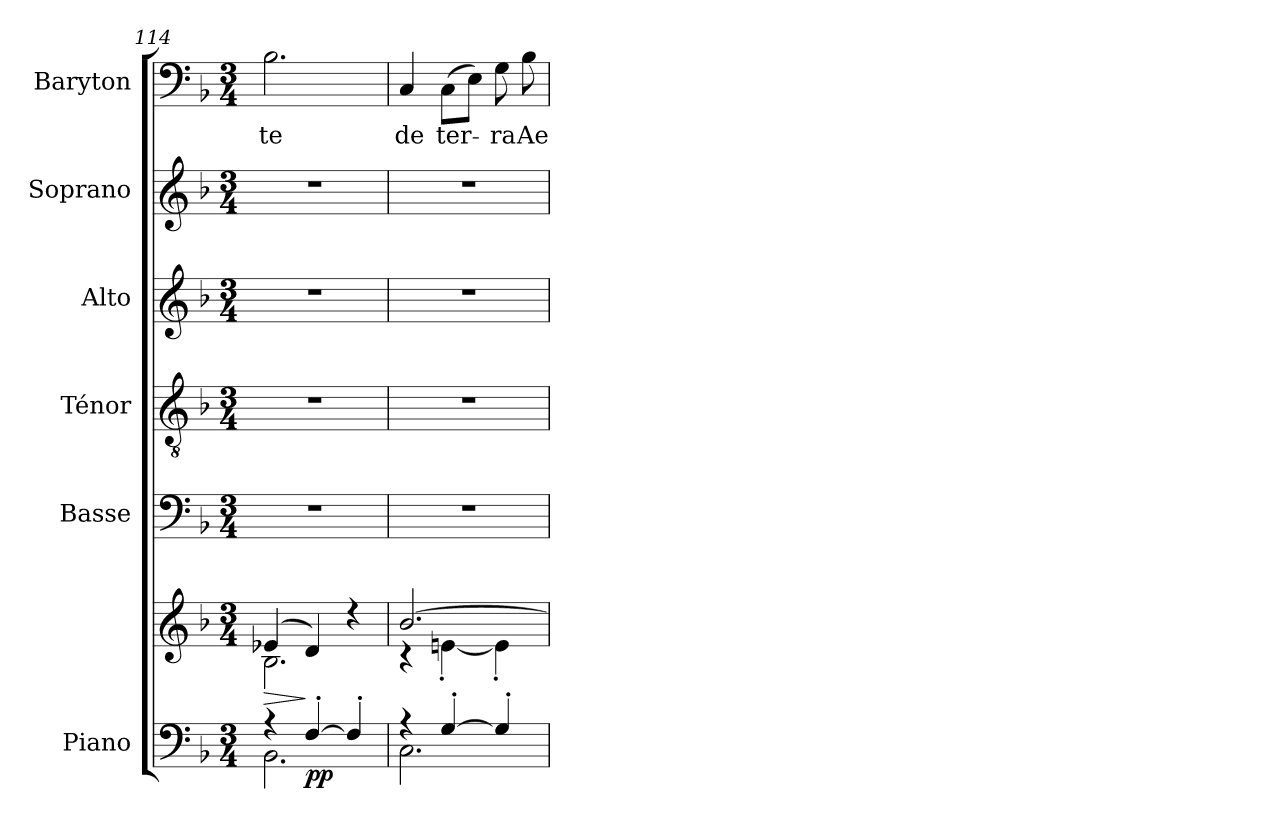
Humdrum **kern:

**kern	**kern	**dynam	**kern	**kern	**kern	**kern	**kern	**text
*part6	*part6	*part6	*part5	*part4	*part3	*part2	*part1	*part1
*staff7	*staff6	*staff6/7	*staff5	*staff4	*staff3	*staff2	*staff1	*staff1
*I"Piano	*	*	*I"Basse	*I"Ténor	*I"Alto	*I"Soprano	*I"Baryton	*
*I'Pno.	*	*	*I'B.	*I'T.	*I'Alt.	*I'So.	*I'Bar.	*
*clefF4	*clefG2	*	*clefF4	*clefGv2	*clefG2	*clefG2	*clefF4	*
*k[b-]	*k[b-]	*	*k[b-]	*k[b-]	*k[b-]	*k[b-]	*k[b-]	*
*M3/4	*M3/4	*	*M3/4	*M3/4	*M3/4	*M3/4	*M3/4	*
=114	=114	=114	=114	=114	=114	=114	=114	=114
*^	*	*	*	*	*	*	*	*
!	!	!	!LO:HP:b	!	!	!	!	!	!LO:LY:b
*	*	*^	*	*	*	*	*	*	*
4r	2.BB-\	(4e-X/	2.B-\	>	2.r	2.r	2.r	2.r	2.B-\	te
!	!	!	!	!LO:DY:n=1:b=2	!	!	!	!	!	!
[4F'/	.	4d/)	.	] pp	.	.	.	.	.	.
4F'/]	.	4r	.	.	.	.	.	.	.	.
!!LO:LB:g=z
=115	=115	=115	=115	=115	=115	=115	=115	=115	=115	=115
!	!	!	!	!	!	!	!	!	!	!LO:LY:b
4r	2.C\	[2.b-/	4r	.	2.r	2.r	2.r	2.r	4C/	de
!	!	!	!	!	!	!	!	!	!	!LO:LY:b
[4G'/	.	.	[4en'\	.	.	.	.	.	(8C\L	ter-
.	.	.	.	.	.	.	.	.	8E\J)	.
!	!	!	!	!	!	!	!	!	!	!LO:LY:b
4G'/]	.	.	4e'\]	.	.	.	.	.	8G\	-ra
!	!	!	!	!	!	!	!	!	!	!LO:LY:b
.	.	.	.	.	.	.	.	.	8B-\	Ae-
*v	*v	*	*	*	*	*	*	*	*	*
*	*v	*v	*	*	*	*	*	*	*
=	=	=	=	=	=	=	=	=
*-	*-	*-	*-	*-	*-	*-	*-	*-
